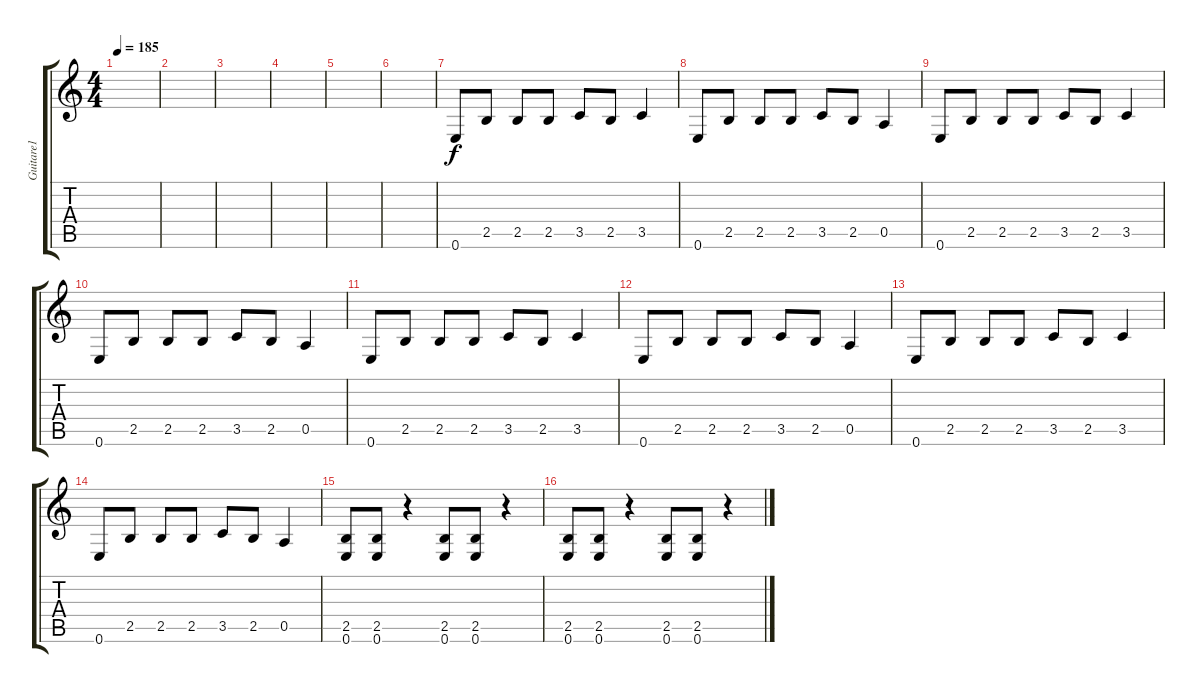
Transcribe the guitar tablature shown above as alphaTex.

\track ("Guitare1" "Guitare1") {instrument overdrivenguitar}
\staff {score tabs}
\tuning (E4 B3 G3 D3 A2 E2) {hide}
\ts (4 4)
\tempo 185
\clef g2
\ks c
|
|
|
|
|
|
0.6.8 2.5.8 2.5.8 2.5.8 3.5.8 2.5.8 3.5.4 |
0.6.8 2.5.8 2.5.8 2.5.8 3.5.8 2.5.8 0.5.4 |
0.6.8 2.5.8 2.5.8 2.5.8 3.5.8 2.5.8 3.5.4 |
0.6.8 2.5.8 2.5.8 2.5.8 3.5.8 2.5.8 0.5.4 |
0.6.8 2.5.8 2.5.8 2.5.8 3.5.8 2.5.8 3.5.4 |
0.6.8 2.5.8 2.5.8 2.5.8 3.5.8 2.5.8 0.5.4 |
0.6.8 2.5.8 2.5.8 2.5.8 3.5.8 2.5.8 3.5.4 |
0.6.8 2.5.8 2.5.8 2.5.8 3.5.8 2.5.8 0.5.4 |
(2.5 0.6).8 (2.5 0.6).8 r.4 (2.5 0.6).8 (2.5 0.6).8 r.4 |
(2.5 0.6).8 (2.5 0.6).8 r.4 (2.5 0.6).8 (2.5 0.6).8 r.4
